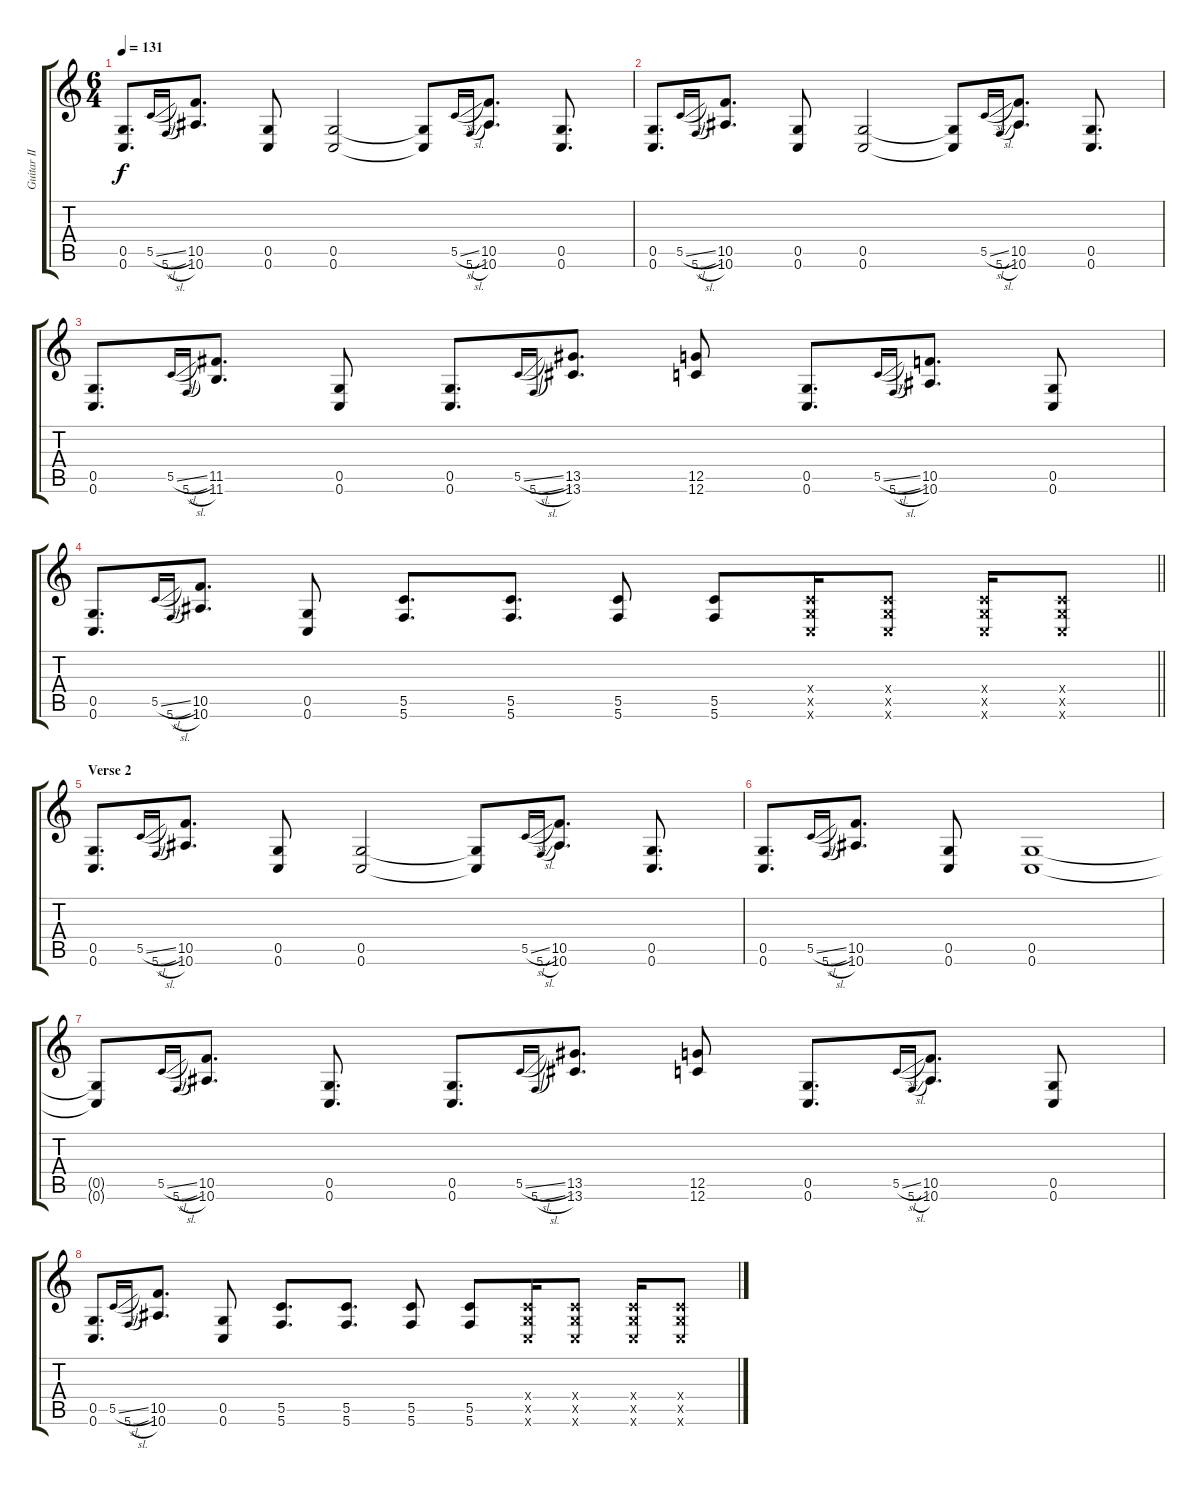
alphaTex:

\track ("Guitar II" "Guitar II") {instrument distortionguitar}
\staff {score tabs}
\tuning (D4 A3 F3 C3 G2 C2) {hide}
\ts (6 4)
\tempo 131
\clef g2
\ks c
(0.5 0.6).8{d dy f} 5.5{sl}.16{gr onbeat} 5.6{sl}.16{gr onbeat} (10.5 10.6).8{d} (0.5 0.6).8 (0.5 0.6).2 (0.5{t} 0.6{t}).8 5.5{sl}.16{gr onbeat} 5.6{sl}.16{gr onbeat} (10.5 10.6).8{d} (0.5 0.6).8{d} |
(0.5 0.6).8{d} 5.5{sl}.16{gr onbeat} 5.6{sl}.16{gr onbeat} (10.5 10.6).8{d} (0.5 0.6).8 (0.5 0.6).2 (0.5{t} 0.6{t}).8 5.5{sl}.16{gr onbeat} 5.6{sl}.16{gr onbeat} (10.5 10.6).8{d} (0.5 0.6).8{d} |
(0.5 0.6).8{d} 5.5{sl}.16{gr onbeat} 5.6{sl}.16{gr onbeat} (11.5 11.6).8{d} (0.5 0.6).8 (0.5 0.6).8{d} 5.5{sl}.16{gr onbeat} 5.6{sl}.16{gr onbeat} (13.5 13.6).8{d} (12.5 12.6).8 (0.5 0.6).8{d} 5.5{sl}.16{gr onbeat} 5.6{sl}.16{gr onbeat} (10.5 10.6).8{d} (0.5 0.6).8 |
\barLineRight lightlight
(0.5 0.6).8{d} 5.5{sl}.16{gr onbeat} 5.6{sl}.16{gr onbeat} (10.5 10.6).8{d} (0.5 0.6).8 (5.5 5.6).8{d} (5.5 5.6).8{d} (5.5 5.6).8 (5.5 5.6).8 (0.4{x} 0.5{x} 0.6{x}).16 (0.4{x} 0.5{x} 0.6{x}).8 (0.4{x} 0.5{x} 0.6{x}).16 (0.4{x} 0.5{x} 0.6{x}).8 |
\section ("" "Verse 2")
(0.5 0.6).8{d} 5.5{sl}.16{gr onbeat} 5.6{sl}.16{gr onbeat} (10.5 10.6).8{d} (0.5 0.6).8 (0.5 0.6).2 (0.5{t} 0.6{t}).8 5.5{sl}.16{gr onbeat} 5.6{sl}.16{gr onbeat} (10.5 10.6).8{d} (0.5 0.6).8{d} |
(0.5 0.6).8{d} 5.5{sl}.16{gr onbeat} 5.6{sl}.16{gr onbeat} (10.5 10.6).8{d} (0.5 0.6).8 (0.5 0.6).1 |
(0.5{t} 0.6{t}).8 5.5{sl}.16{gr onbeat} 5.6{sl}.16{gr onbeat} (10.5 10.6).8{d} (0.5 0.6).8{d} (0.5 0.6).8{d} 5.5{sl}.16{gr onbeat} 5.6{sl}.16{gr onbeat} (13.5 13.6).8{d} (12.5 12.6).8 (0.5 0.6).8{d} 5.5{sl}.16{gr onbeat} 5.6{sl}.16{gr onbeat} (10.5 10.6).8{d} (0.5 0.6).8 |
(0.5 0.6).8{d} 5.5{sl}.16{gr onbeat} 5.6{sl}.16{gr onbeat} (10.5 10.6).8{d} (0.5 0.6).8 (5.5 5.6).8{d} (5.5 5.6).8{d} (5.5 5.6).8 (5.5 5.6).8 (0.4{x} 0.5{x} 0.6{x}).16 (0.4{x} 0.5{x} 0.6{x}).8 (0.4{x} 0.5{x} 0.6{x}).16 (0.4{x} 0.5{x} 0.6{x}).8
